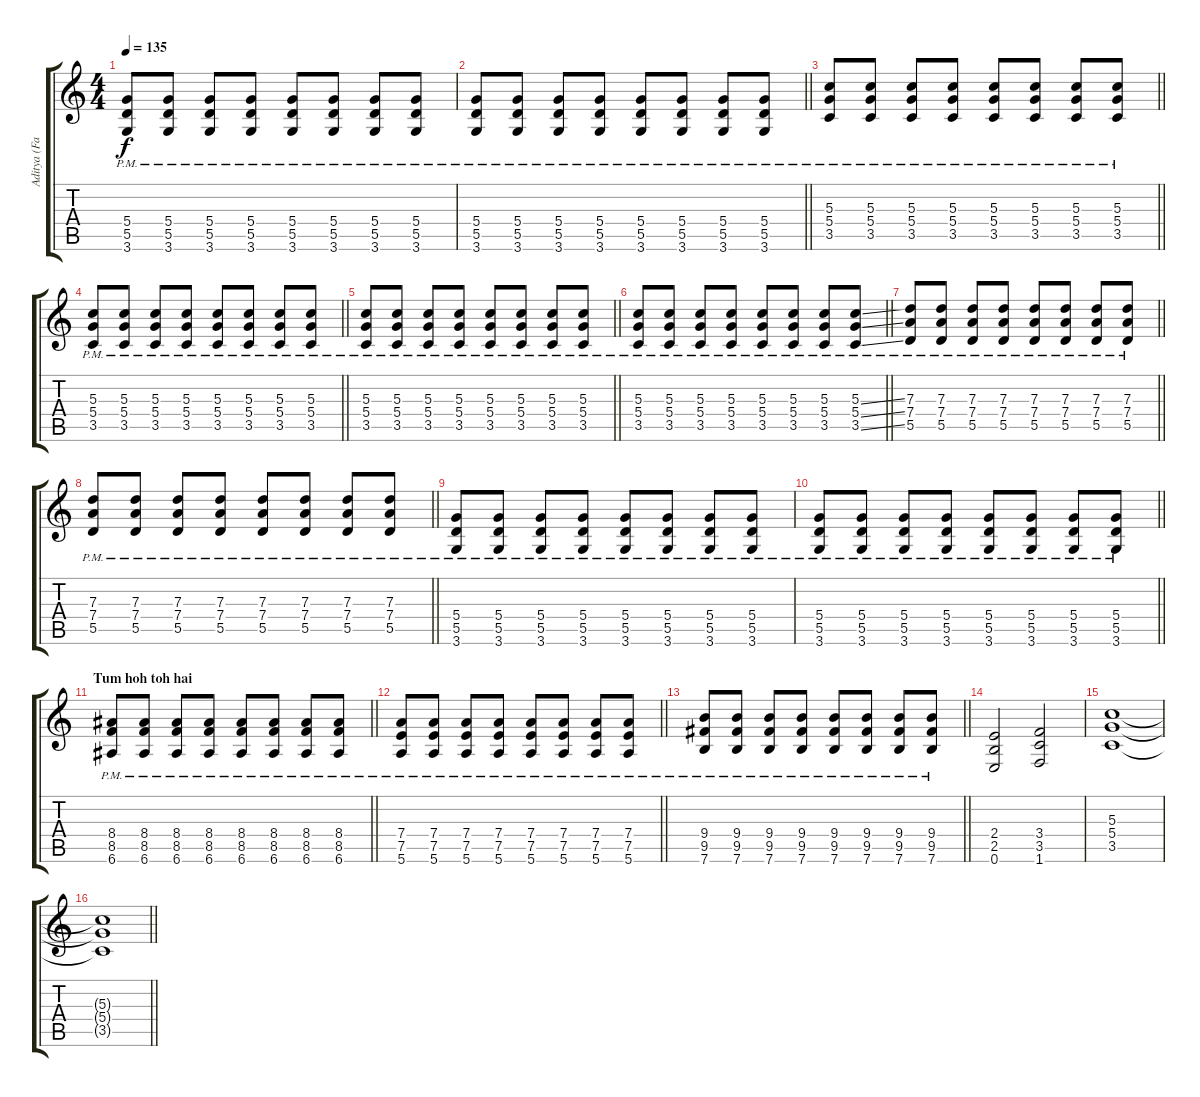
\track ("Aditya (Farhan Akhtar)" "Aditya (Fa") {instrument distortionguitar}
\staff {score tabs}
\tuning (E4 B3 G3 D3 A2 E2) {hide}
\ts (4 4)
\tempo 135
\clef g2
\ks c
(5.4{pm} 5.5{pm} 3.6{pm}).8{dy f} (5.4{pm} 5.5{pm} 3.6{pm}).8 (5.4{pm} 5.5{pm} 3.6{pm}).8 (5.4{pm} 5.5{pm} 3.6{pm}).8 (5.4{pm} 5.5{pm} 3.6{pm}).8 (5.4{pm} 5.5{pm} 3.6{pm}).8 (5.4{pm} 5.5{pm} 3.6{pm}).8 (5.4{pm} 5.5{pm} 3.6{pm}).8 |
\barLineRight lightlight
(5.4{pm} 5.5{pm} 3.6{pm}).8 (5.4{pm} 5.5{pm} 3.6{pm}).8 (5.4{pm} 5.5{pm} 3.6{pm}).8 (5.4{pm} 5.5{pm} 3.6{pm}).8 (5.4{pm} 5.5{pm} 3.6{pm}).8 (5.4{pm} 5.5{pm} 3.6{pm}).8 (5.4{pm} 5.5{pm} 3.6{pm}).8 (5.4{pm} 5.5{pm} 3.6{pm}).8 |
\barLineRight lightlight
(5.3{pm} 5.4{pm} 3.5{pm}).8{volume 9} (5.3{pm} 5.4{pm} 3.5{pm}).8 (5.3{pm} 5.4{pm} 3.5{pm}).8 (5.3{pm} 5.4{pm} 3.5{pm}).8 (5.3{pm} 5.4{pm} 3.5{pm}).8 (5.3{pm} 5.4{pm} 3.5{pm}).8 (5.3{pm} 5.4{pm} 3.5{pm}).8 (5.3{pm} 5.4{pm} 3.5{pm}).8 |
\barLineRight lightlight
(5.3{pm} 5.4{pm} 3.5{pm}).8 (5.3{pm} 5.4{pm} 3.5{pm}).8 (5.3{pm} 5.4{pm} 3.5{pm}).8 (5.3{pm} 5.4{pm} 3.5{pm}).8 (5.3{pm} 5.4{pm} 3.5{pm}).8 (5.3{pm} 5.4{pm} 3.5{pm}).8 (5.3{pm} 5.4{pm} 3.5{pm}).8 (5.3{pm} 5.4{pm} 3.5{pm}).8 |
\barLineRight lightlight
(5.3{pm} 5.4{pm} 3.5{pm}).8 (5.3{pm} 5.4{pm} 3.5{pm}).8 (5.3{pm} 5.4{pm} 3.5{pm}).8 (5.3{pm} 5.4{pm} 3.5{pm}).8 (5.3{pm} 5.4{pm} 3.5{pm}).8 (5.3{pm} 5.4{pm} 3.5{pm}).8 (5.3{pm} 5.4{pm} 3.5{pm}).8 (5.3{pm} 5.4{pm} 3.5{pm}).8 |
\barLineRight lightlight
(5.3{pm} 5.4{pm} 3.5{pm}).8 (5.3{pm} 5.4{pm} 3.5{pm}).8 (5.3{pm} 5.4{pm} 3.5{pm}).8 (5.3{pm} 5.4{pm} 3.5{pm}).8 (5.3{pm} 5.4{pm} 3.5{pm}).8 (5.3{pm} 5.4{pm} 3.5{pm}).8 (5.3{pm} 5.4{pm} 3.5{pm}).8 (5.3{ss pm} 5.4{ss pm} 3.5{ss pm}).8 |
\barLineRight lightlight
(7.3{pm} 7.4{pm} 5.5{pm}).8 (7.3{pm} 7.4{pm} 5.5{pm}).8 (7.3{pm} 7.4{pm} 5.5{pm}).8 (7.3{pm} 7.4{pm} 5.5{pm}).8 (7.3{pm} 7.4{pm} 5.5{pm}).8 (7.3{pm} 7.4{pm} 5.5{pm}).8 (7.3{pm} 7.4{pm} 5.5{pm}).8 (7.3{pm} 7.4{pm} 5.5{pm}).8 |
\barLineRight lightlight
(7.3{pm} 7.4{pm} 5.5{pm}).8 (7.3{pm} 7.4{pm} 5.5{pm}).8 (7.3{pm} 7.4{pm} 5.5{pm}).8 (7.3{pm} 7.4{pm} 5.5{pm}).8 (7.3{pm} 7.4{pm} 5.5{pm}).8 (7.3{pm} 7.4{pm} 5.5{pm}).8 (7.3{pm} 7.4{pm} 5.5{pm}).8 (7.3{pm} 7.4{pm} 5.5{pm}).8 |
(5.4{pm} 5.5{pm} 3.6{pm}).8 (5.4{pm} 5.5{pm} 3.6{pm}).8 (5.4{pm} 5.5{pm} 3.6{pm}).8 (5.4{pm} 5.5{pm} 3.6{pm}).8 (5.4{pm} 5.5{pm} 3.6{pm}).8 (5.4{pm} 5.5{pm} 3.6{pm}).8 (5.4{pm} 5.5{pm} 3.6{pm}).8 (5.4{pm} 5.5{pm} 3.6{pm}).8 |
\barLineRight lightlight
(5.4{pm} 5.5{pm} 3.6{pm}).8 (5.4{pm} 5.5{pm} 3.6{pm}).8 (5.4{pm} 5.5{pm} 3.6{pm}).8 (5.4{pm} 5.5{pm} 3.6{pm}).8 (5.4{pm} 5.5{pm} 3.6{pm}).8 (5.4{pm} 5.5{pm} 3.6{pm}).8 (5.4{pm} 5.5{pm} 3.6{pm}).8 (5.4{pm} 5.5{pm} 3.6{pm}).8 |
\section ("" "Tum hoh toh hai")
\barLineRight lightlight
(8.4{pm} 8.5{pm} 6.6{pm}).8 (8.4{pm} 8.5{pm} 6.6{pm}).8 (8.4{pm} 8.5{pm} 6.6{pm}).8 (8.4{pm} 8.5{pm} 6.6{pm}).8 (8.4{pm} 8.5{pm} 6.6{pm}).8 (8.4{pm} 8.5{pm} 6.6{pm}).8 (8.4{pm} 8.5{pm} 6.6{pm}).8 (8.4{pm} 8.5{pm} 6.6{pm}).8 |
\barLineRight lightlight
(7.4{pm} 7.5{pm} 5.6).8 (7.4{pm} 7.5{pm} 5.6).8 (7.4{pm} 7.5{pm} 5.6).8 (7.4{pm} 7.5{pm} 5.6).8 (7.4{pm} 7.5{pm} 5.6).8 (7.4{pm} 7.5{pm} 5.6).8 (7.4{pm} 7.5{pm} 5.6).8 (7.4{pm} 7.5{pm} 5.6).8 |
\barLineRight lightlight
(9.4{pm} 9.5{pm} 7.6{pm}).8 (9.4{pm} 9.5{pm} 7.6{pm}).8 (9.4{pm} 9.5{pm} 7.6{pm}).8 (9.4{pm} 9.5{pm} 7.6{pm}).8 (9.4{pm} 9.5{pm} 7.6{pm}).8 (9.4{pm} 9.5{pm} 7.6{pm}).8 (9.4{pm} 9.5{pm} 7.6{pm}).8 (9.4{pm} 9.5{pm} 7.6{pm}).8 |
(2.4 2.5 0.6).2 (3.4 3.5 1.6).2 |
(5.3 5.4 3.5).1 |
\barLineRight lightlight
(5.3{t} 5.4{t} 3.5{t}).1
